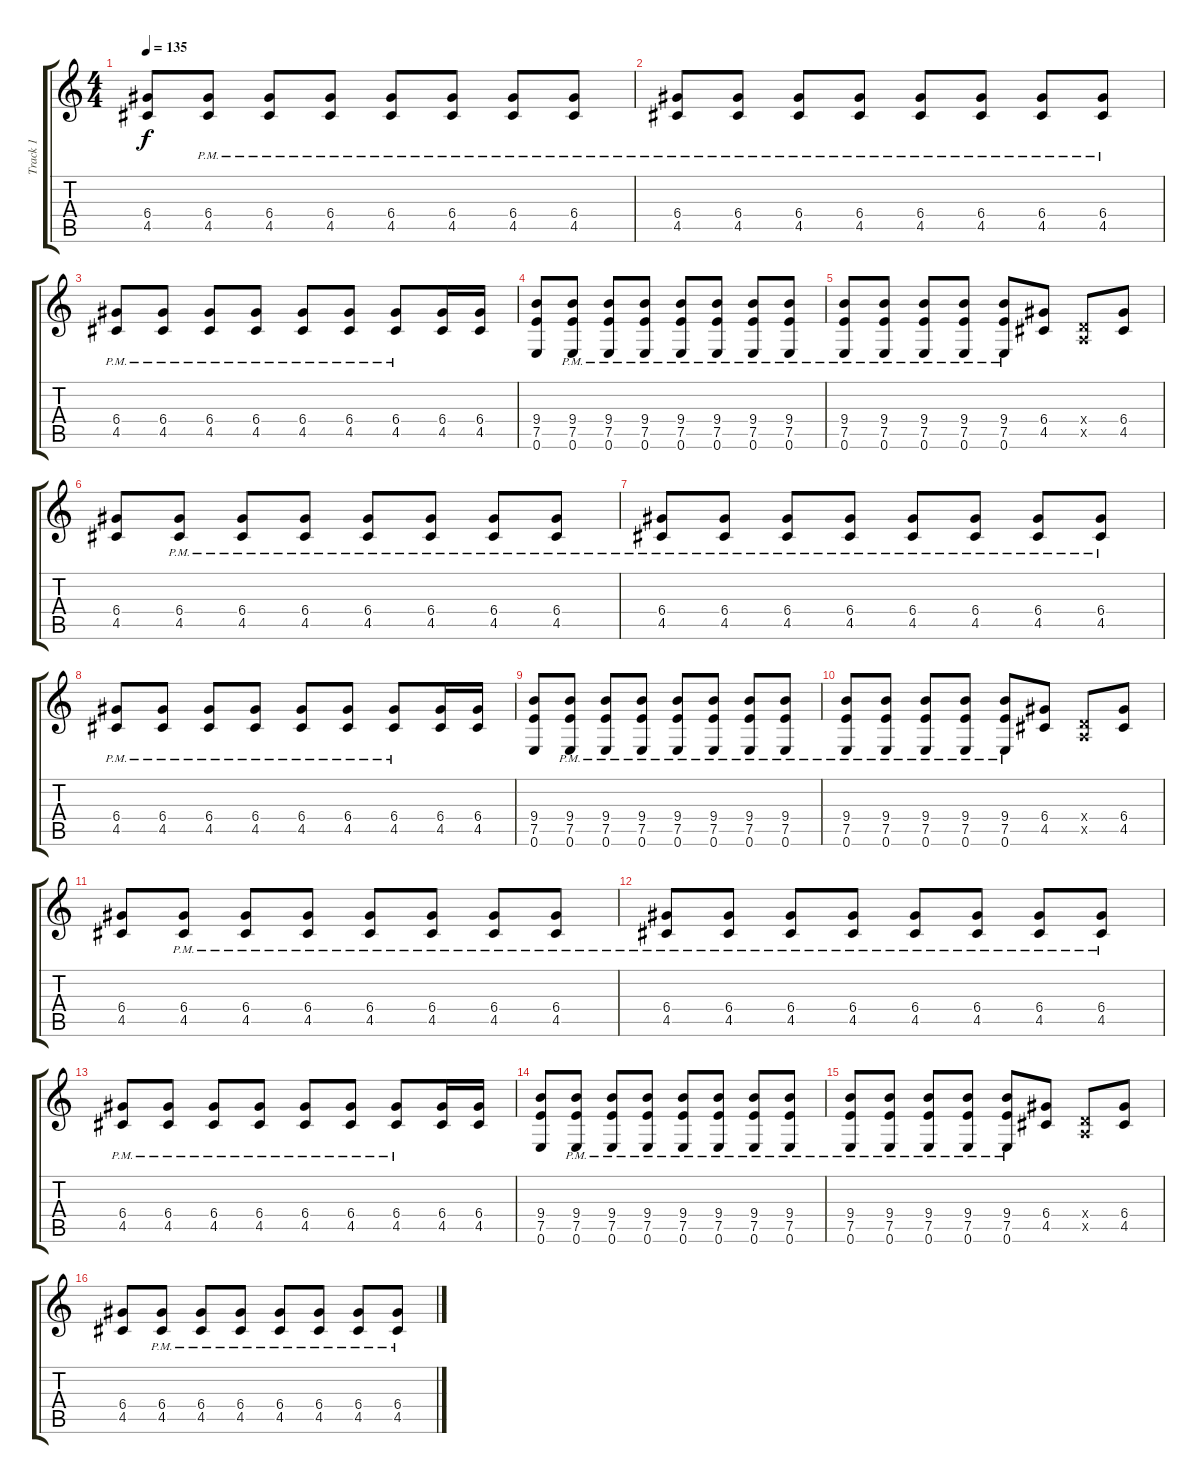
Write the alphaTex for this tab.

\track ("Track 1" "Track 1") {instrument distortionguitar}
\staff {score tabs}
\tuning (E4 B3 G3 D3 A2 E2) {hide}
\ts (4 4)
\tempo 135
\clef g2
\ks c
(6.4 4.5).8{dy f} (6.4{pm} 4.5{pm}).8 (6.4{pm} 4.5{pm}).8 (6.4{pm} 4.5{pm}).8 (6.4{pm} 4.5{pm}).8 (6.4{pm} 4.5{pm}).8 (6.4{pm} 4.5{pm}).8 (6.4{pm} 4.5{pm}).8 |
(6.4{pm} 4.5{pm}).8 (6.4{pm} 4.5{pm}).8 (6.4{pm} 4.5{pm}).8 (6.4{pm} 4.5{pm}).8 (6.4{pm} 4.5{pm}).8 (6.4{pm} 4.5{pm}).8 (6.4{pm} 4.5{pm}).8 (6.4{pm} 4.5{pm}).8 |
(6.4{pm} 4.5{pm}).8 (6.4{pm} 4.5{pm}).8 (6.4{pm} 4.5{pm}).8 (6.4{pm} 4.5{pm}).8 (6.4{pm} 4.5{pm}).8 (6.4{pm} 4.5{pm}).8 (6.4{pm} 4.5{pm}).8 (6.4 4.5).16 (6.4 4.5).16 |
(9.4 7.5 0.6).8 (9.4{pm} 7.5{pm} 0.6{pm}).8 (9.4{pm} 7.5{pm} 0.6{pm}).8 (9.4{pm} 7.5{pm} 0.6{pm}).8 (9.4{pm} 7.5{pm} 0.6{pm}).8 (9.4{pm} 7.5{pm} 0.6{pm}).8 (9.4{pm} 7.5{pm} 0.6{pm}).8 (9.4{pm} 7.5{pm} 0.6{pm}).8 |
(9.4{pm} 7.5{pm} 0.6{pm}).8 (9.4{pm} 7.5{pm} 0.6{pm}).8 (9.4{pm} 7.5{pm} 0.6{pm}).8 (9.4{pm} 7.5{pm} 0.6{pm}).8 (9.4{pm} 7.5{pm} 0.6{pm}).8 (6.4 4.5).8 (0.4{x} 0.5{x}).8 (6.4 4.5).8 |
(6.4 4.5).8 (6.4{pm} 4.5{pm}).8 (6.4{pm} 4.5{pm}).8 (6.4{pm} 4.5{pm}).8 (6.4{pm} 4.5{pm}).8 (6.4{pm} 4.5{pm}).8 (6.4{pm} 4.5{pm}).8 (6.4{pm} 4.5{pm}).8 |
(6.4{pm} 4.5{pm}).8 (6.4{pm} 4.5{pm}).8 (6.4{pm} 4.5{pm}).8 (6.4{pm} 4.5{pm}).8 (6.4{pm} 4.5{pm}).8 (6.4{pm} 4.5{pm}).8 (6.4{pm} 4.5{pm}).8 (6.4{pm} 4.5{pm}).8 |
(6.4{pm} 4.5{pm}).8 (6.4{pm} 4.5{pm}).8 (6.4{pm} 4.5{pm}).8 (6.4{pm} 4.5{pm}).8 (6.4{pm} 4.5{pm}).8 (6.4{pm} 4.5{pm}).8 (6.4{pm} 4.5{pm}).8 (6.4 4.5).16 (6.4 4.5).16 |
(9.4 7.5 0.6).8 (9.4{pm} 7.5{pm} 0.6{pm}).8 (9.4{pm} 7.5{pm} 0.6{pm}).8 (9.4{pm} 7.5{pm} 0.6{pm}).8 (9.4{pm} 7.5{pm} 0.6{pm}).8 (9.4{pm} 7.5{pm} 0.6{pm}).8 (9.4{pm} 7.5{pm} 0.6{pm}).8 (9.4{pm} 7.5{pm} 0.6{pm}).8 |
(9.4{pm} 7.5{pm} 0.6{pm}).8 (9.4{pm} 7.5{pm} 0.6{pm}).8 (9.4{pm} 7.5{pm} 0.6{pm}).8 (9.4{pm} 7.5{pm} 0.6{pm}).8 (9.4{pm} 7.5{pm} 0.6{pm}).8 (6.4 4.5).8 (0.4{x} 0.5{x}).8 (6.4 4.5).8 |
(6.4 4.5).8 (6.4{pm} 4.5{pm}).8 (6.4{pm} 4.5{pm}).8 (6.4{pm} 4.5{pm}).8 (6.4{pm} 4.5{pm}).8 (6.4{pm} 4.5{pm}).8 (6.4{pm} 4.5{pm}).8 (6.4{pm} 4.5{pm}).8 |
(6.4{pm} 4.5{pm}).8 (6.4{pm} 4.5{pm}).8 (6.4{pm} 4.5{pm}).8 (6.4{pm} 4.5{pm}).8 (6.4{pm} 4.5{pm}).8 (6.4{pm} 4.5{pm}).8 (6.4{pm} 4.5{pm}).8 (6.4{pm} 4.5{pm}).8 |
(6.4{pm} 4.5{pm}).8 (6.4{pm} 4.5{pm}).8 (6.4{pm} 4.5{pm}).8 (6.4{pm} 4.5{pm}).8 (6.4{pm} 4.5{pm}).8 (6.4{pm} 4.5{pm}).8 (6.4{pm} 4.5{pm}).8 (6.4 4.5).16 (6.4 4.5).16 |
(9.4 7.5 0.6).8 (9.4{pm} 7.5{pm} 0.6{pm}).8 (9.4{pm} 7.5{pm} 0.6{pm}).8 (9.4{pm} 7.5{pm} 0.6{pm}).8 (9.4{pm} 7.5{pm} 0.6{pm}).8 (9.4{pm} 7.5{pm} 0.6{pm}).8 (9.4{pm} 7.5{pm} 0.6{pm}).8 (9.4{pm} 7.5{pm} 0.6{pm}).8 |
(9.4{pm} 7.5{pm} 0.6{pm}).8 (9.4{pm} 7.5{pm} 0.6{pm}).8 (9.4{pm} 7.5{pm} 0.6{pm}).8 (9.4{pm} 7.5{pm} 0.6{pm}).8 (9.4{pm} 7.5{pm} 0.6{pm}).8 (6.4 4.5).8 (0.4{x} 0.5{x}).8 (6.4 4.5).8 |
(6.4 4.5).8 (6.4{pm} 4.5{pm}).8 (6.4{pm} 4.5{pm}).8 (6.4{pm} 4.5{pm}).8 (6.4{pm} 4.5{pm}).8 (6.4{pm} 4.5{pm}).8 (6.4{pm} 4.5{pm}).8 (6.4{pm} 4.5{pm}).8
